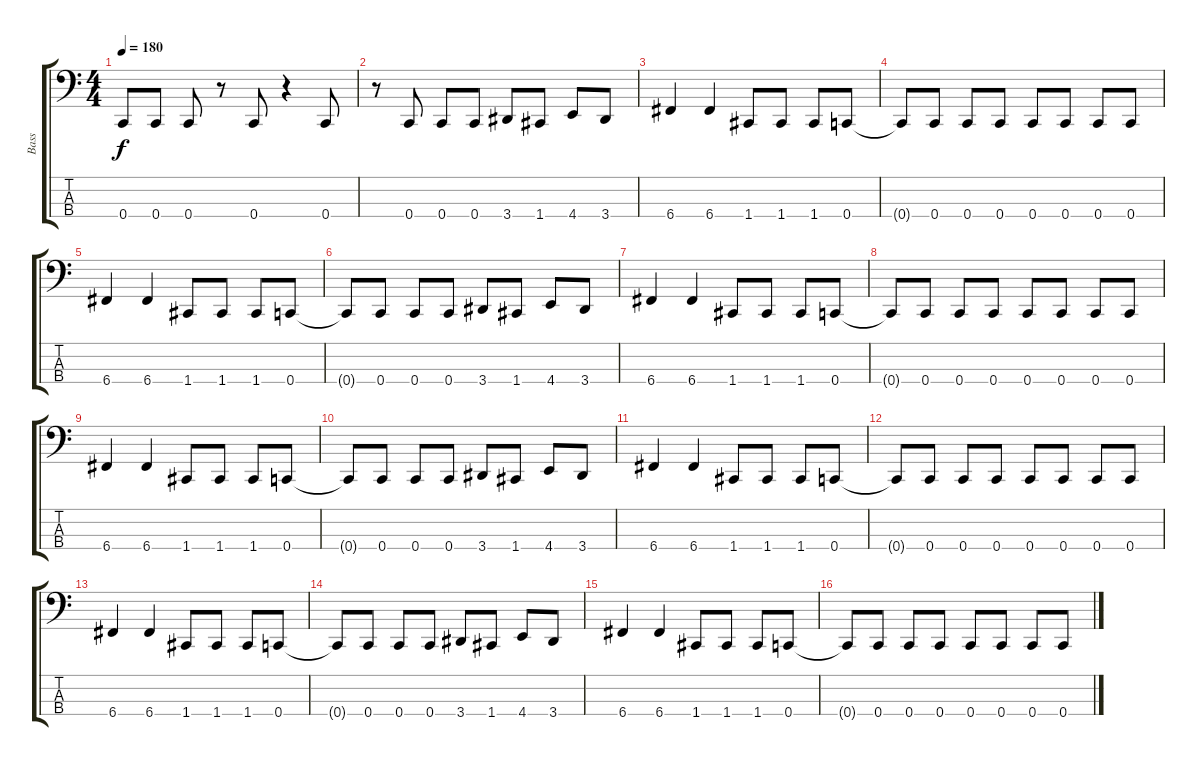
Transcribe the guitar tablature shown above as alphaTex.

\track ("Bass" "Bass") {instrument electricbasspick}
\staff {score tabs}
\tuning (F2 C2 G1 C1) {hide}
\ts (4 4)
\tempo 180
\clef f4
\ks c
0.4.8{dy f} 0.4.8 0.4.8 r.8 0.4.8 r.4 0.4.8 |
r.8 0.4.8 0.4.8 0.4.8 3.4.8 1.4.8 4.4.8 3.4.8 |
6.4.4 6.4.4 1.4.8 1.4.8 1.4.8 0.4.8 |
0.4{t}.8 0.4.8 0.4.8 0.4.8 0.4.8 0.4.8 0.4.8 0.4.8 |
6.4.4 6.4.4 1.4.8 1.4.8 1.4.8 0.4.8 |
0.4{t}.8 0.4.8 0.4.8 0.4.8 3.4.8 1.4.8 4.4.8 3.4.8 |
6.4.4 6.4.4 1.4.8 1.4.8 1.4.8 0.4.8 |
0.4{t}.8 0.4.8 0.4.8 0.4.8 0.4.8 0.4.8 0.4.8 0.4.8 |
6.4.4 6.4.4 1.4.8 1.4.8 1.4.8 0.4.8 |
0.4{t}.8 0.4.8 0.4.8 0.4.8 3.4.8 1.4.8 4.4.8 3.4.8 |
6.4.4 6.4.4 1.4.8 1.4.8 1.4.8 0.4.8 |
0.4{t}.8 0.4.8 0.4.8 0.4.8 0.4.8 0.4.8 0.4.8 0.4.8 |
6.4.4 6.4.4 1.4.8 1.4.8 1.4.8 0.4.8 |
0.4{t}.8 0.4.8 0.4.8 0.4.8 3.4.8 1.4.8 4.4.8 3.4.8 |
6.4.4 6.4.4 1.4.8 1.4.8 1.4.8 0.4.8 |
0.4{t}.8 0.4.8 0.4.8 0.4.8 0.4.8 0.4.8 0.4.8 0.4.8
